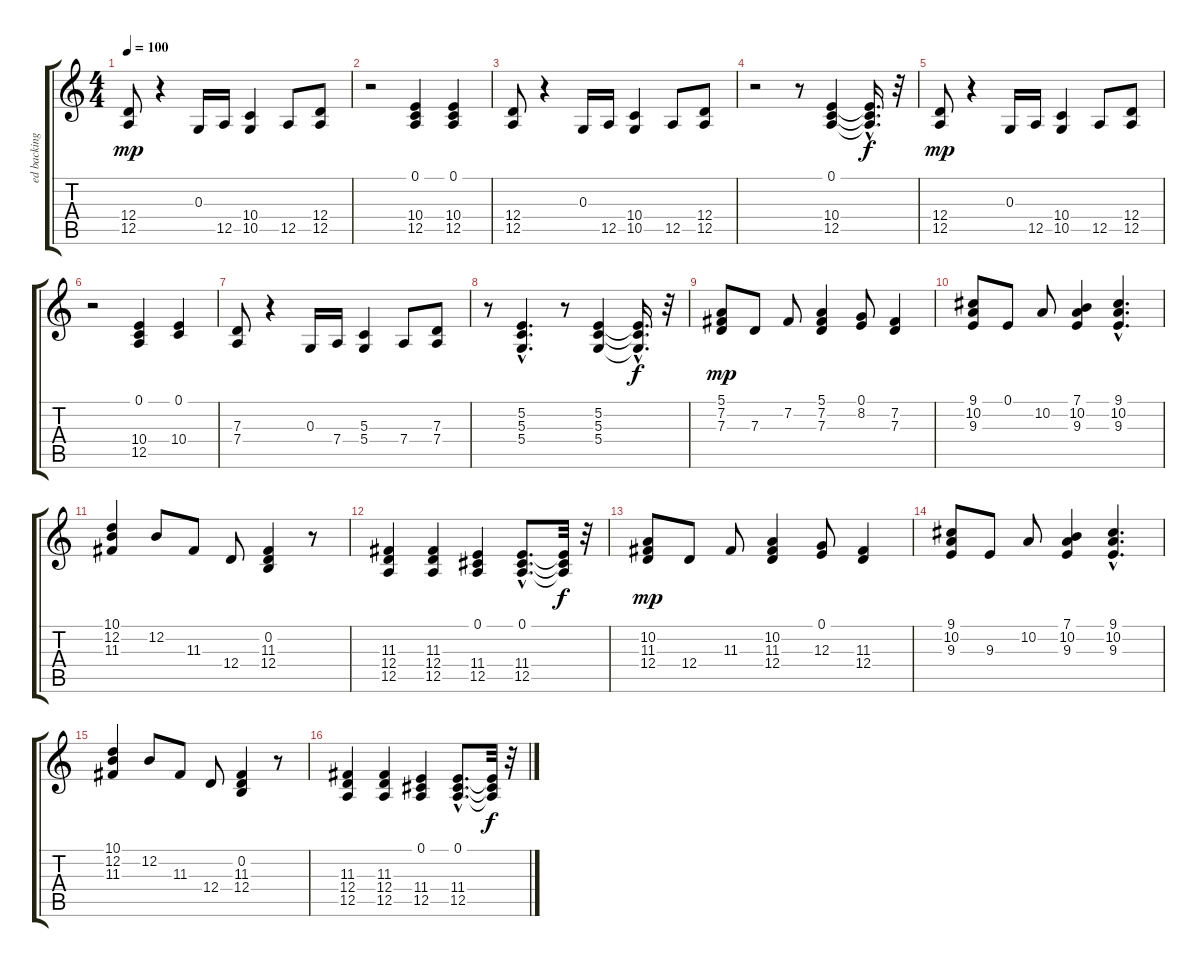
\track ("ed backing piano" "ed backing") {instrument electricgrandpiano}
\staff {score tabs}
\tuning (E4 B3 G3 D3 A2 E2) {hide}
\ts (4 4)
\tempo 100
\clef g2
\ks c
(12.4 12.5).8{dy mp} r.4 0.3.16 12.5.16 (10.4 10.5).4 12.5.8 (12.4 12.5).8 |
r.2 (0.1 10.4 12.5).4 (0.1 10.4 12.5).4 |
(12.4 12.5).8 r.4 0.3.16 12.5.16 (10.4 10.5).4 12.5.8 (12.4 12.5).8 |
r.2 r.8 (0.1 10.4 12.5).4 (0.1{hac t} 10.4{hac t} 12.5{hac t}).16{d dy f} r.32 |
(12.4 12.5).8{dy mp} r.4 0.3.16 12.5.16 (10.4 10.5).4 12.5.8 (12.4 12.5).8 |
r.2 (0.1 10.4 12.5).4 (0.1 10.4).4 |
(7.3 7.4).8 r.4 0.3.16 7.4.16 (5.3 5.4).4 7.4.8 (7.3 7.4).8 |
r.8 (5.2{hac} 5.3{hac} 5.4{hac}).4{d} r.8 (5.2 5.3 5.4).4 (5.2{hac t} 5.3{hac t} 5.4{hac t}).16{d dy f} r.32 |
(5.1 7.2 7.3).8{dy mp} 7.3.8 7.2.8 (5.1 7.2 7.3).4 (0.1 8.2).8 (7.2 7.3).4 |
(9.1 10.2 9.3).8 0.1.8 10.2.8 (7.1 10.2 9.3).4 (9.1{hac} 10.2{hac} 9.3{hac}).4{d} |
(10.1 12.2 11.3).4 12.2.8 11.3.8 12.4.8 (0.2 11.3 12.4).4 r.8 |
(11.3 12.4 12.5).4 (11.3 12.4 12.5).4 (0.1 11.4 12.5).4 (0.1{hac} 11.4{hac} 12.5{hac}).8{d} (0.1{t} 11.4{t} 12.5{t}).32{dy f} r.32 |
(10.2 11.3 12.4).8{dy mp} 12.4.8 11.3.8 (10.2 11.3 12.4).4 (0.1 12.3).8 (11.3 12.4).4 |
(9.1 10.2 9.3).8 9.3.8 10.2.8 (7.1 10.2 9.3).4 (9.1{hac} 10.2{hac} 9.3{hac}).4{d} |
(10.1 12.2 11.3).4 12.2.8 11.3.8 12.4.8 (0.2 11.3 12.4).4 r.8 |
(11.3 12.4 12.5).4 (11.3 12.4 12.5).4 (0.1 11.4 12.5).4 (0.1{hac} 11.4{hac} 12.5{hac}).8{d} (0.1{t} 11.4{t} 12.5{t}).32{dy f} r.32
